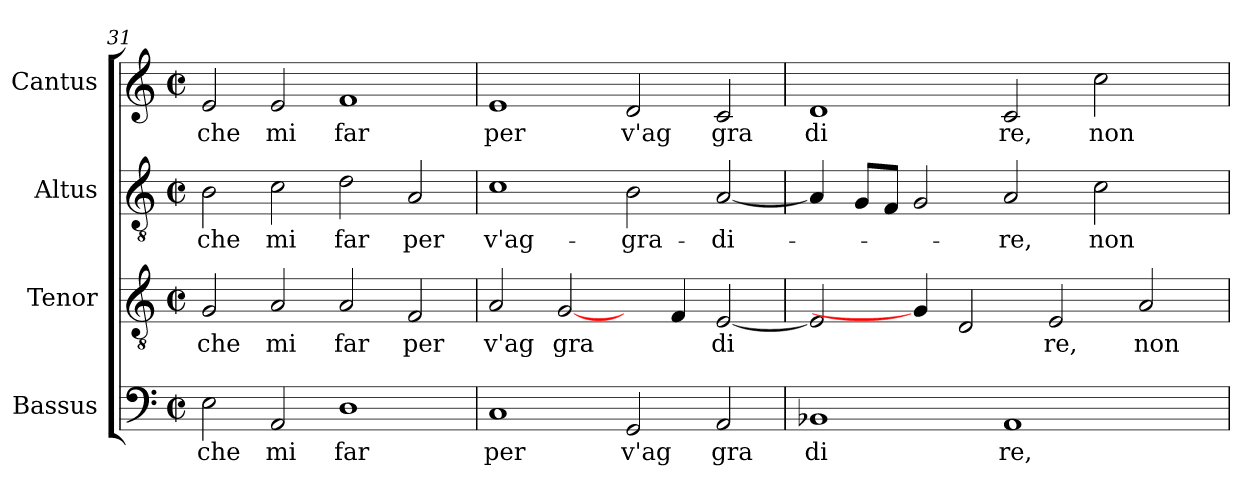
**kern	**text	**kern	**text	**kern	**text	**kern	**text
*part4	*part4	*part3	*part3	*part2	*part2	*part1	*part1
*staff4	*staff4	*staff3	*staff3	*staff2	*staff2	*staff1	*staff1
*I"Bassus	*	*I"Tenor	*	*I"Altus	*	*I"Cantus	*
*clefF4	*	*clefGv2	*	*clefGv2	*	*clefG2	*
*M2/2	*	*M2/2	*	*M2/2	*	*M2/2	*
*met(c|)	*	*met(c|)	*	*met(c|)	*	*met(c|)	*
=31	=31	=31	=31	=31	=31	=31	=31
!	!LO:LY:b:cj	!	!LO:LY:b:cj	!	!LO:LY:b:cj	!	!LO:LY:b:cj
2E\	che	2G/	che	2B\	che	2e/	che
!	!LO:LY:b:cj	!	!LO:LY:b:cj	!	!LO:LY:b:cj	!	!LO:LY:b:cj
2AA/	mi	2A/	mi	2c\	mi	2e/	mi
!	!LO:LY:b:cj	!	!LO:LY:b:cj	!	!LO:LY:b:cj	!	!LO:LY:b:cj
1D	far	2A/	far	2d\	far	1f	far
!	!	!	!LO:LY:b:cj	!	!LO:LY:b:cj	!	!
.	.	2F/	per	2A/	per	.	.
=32	=32	=32	=32	=32	=32	=32	=32
!	!LO:LY:b:cj	!	!LO:LY:b:cj	!	!LO:LY:b:cj	!	!LO:LY:b:cj
1C	per	2A/	v'ag	1c	v'ag-	1e	per
!	!	!	!LO:LY:b	!	!	!	!
.	.	[2G/	gra	.	.	.	.
!	!LO:LY:b:cj	!	!	!	!LO:LY:b:cj	!	!LO:LY:b:cj
2GG/	v'ag	4ryy	.	2B\	-gra-	2d/	v'ag
.	.	4F/	.	.	.	.	.
!	!LO:LY:b:cj	!	!LO:LY:b:cj	!	!LO:LY:b:cj	!	!LO:LY:b:cj
2AA/	gra	[<2E/	di	[<2A/	-di-	2c/	gra
=33	=33	=33	=33	=33	=33	=33	=33
!	!LO:LY:b:cj	!	!	!	!	!	!LO:LY:b:cj
1BB-	di	2E/]	.	4A/]	.	1d	di
.	.	.	.	8G/L	.	.	.
.	.	.	.	8F/J	.	.	.
.	.	4G/]	.	2G/	.	.	.
.	.	2D/	.	.	.	.	.
!	!LO:LY:b:cj	!	!	!	!LO:LY:b:cj	!	!LO:LY:b:cj
1AA	re,	.	.	2A/	-re,	2c/	re,
!	!	!	!LO:LY:b:cj	!	!	!	!
.	.	2E/	re,	.	.	.	.
!	!	!	!	!	!LO:LY:b:cj	!	!LO:LY:b:cj
.	.	.	.	2c\	non	2cc\	non
!	!	!	!LO:LY:b:cj	!	!	!	!
.	.	2A/	non	.	.	.	.
4ryy	.	.	.	4ryy	.	4ryy	.
=	=	=	=	=	=	=	=
*-	*-	*-	*-	*-	*-	*-	*-
